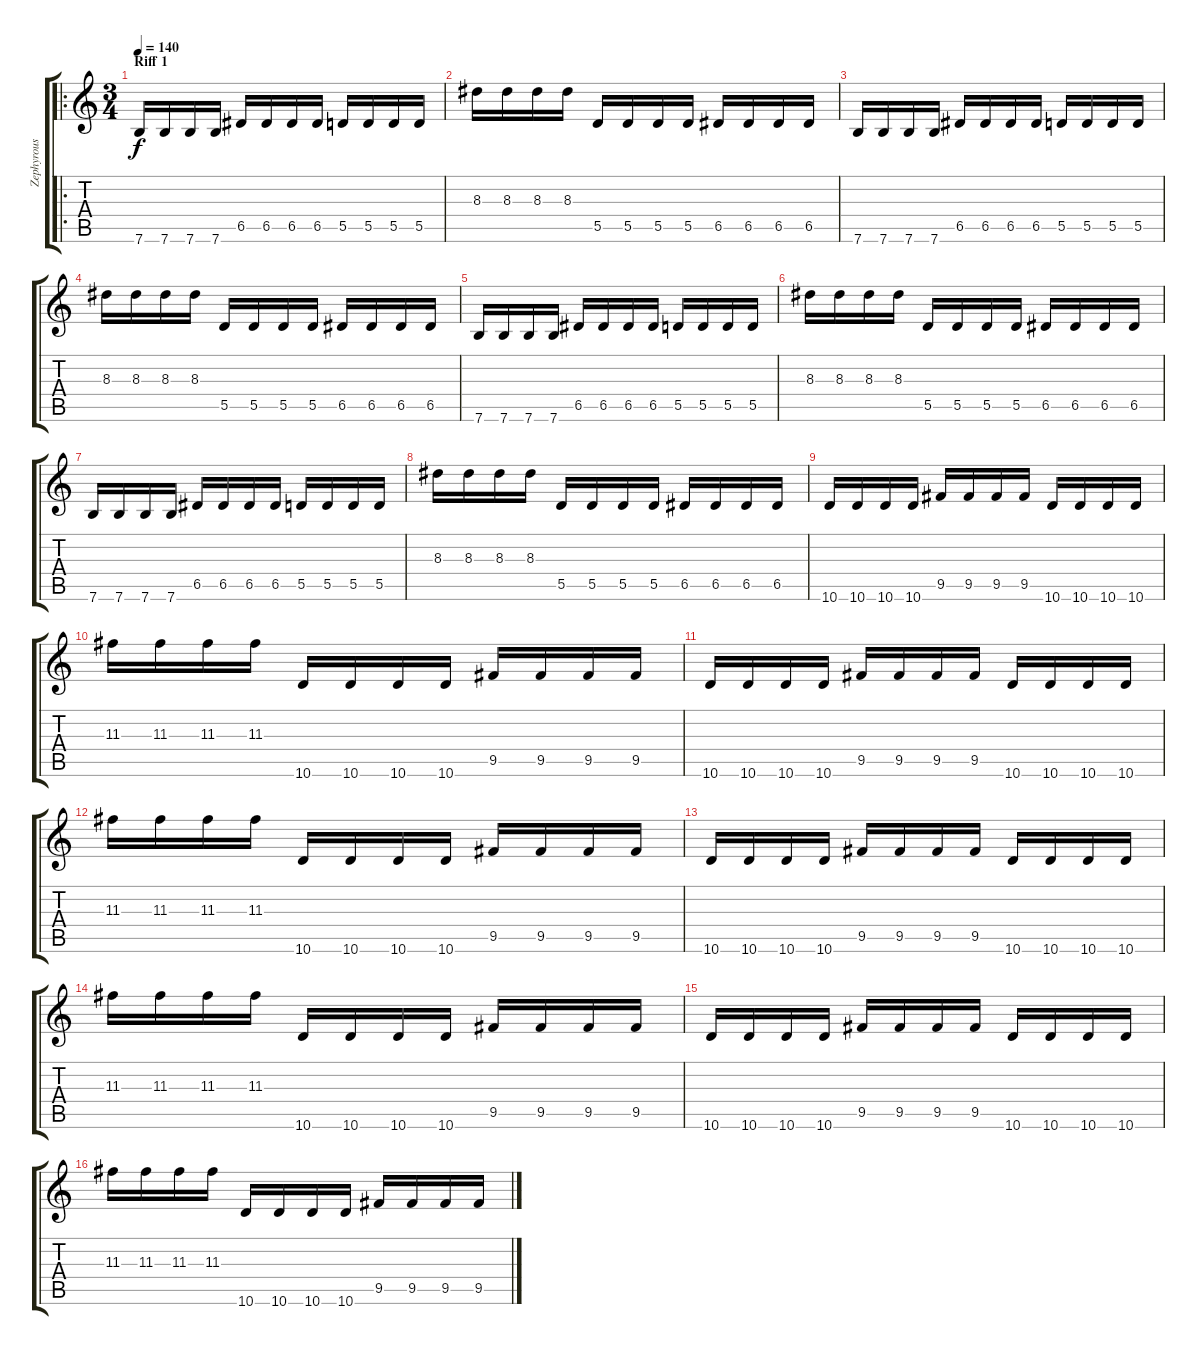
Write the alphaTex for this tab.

\track ("Zephyrous" "Zephyrous") {instrument overdrivenguitar}
\staff {score tabs}
\tuning (E4 B3 G3 D3 A2 E2) {hide}
\ro
\ts (3 4)
\section ("" "Riff 1")
\tempo 140
\clef g2
\ks c
7.6.16{dy f instrument overdrivenguitar} 7.6.16 7.6.16 7.6.16 6.5.16 6.5.16 6.5.16 6.5.16 5.5.16 5.5.16 5.5.16 5.5.16 |
8.3.16 8.3.16 8.3.16 8.3.16 5.5.16 5.5.16 5.5.16 5.5.16 6.5.16 6.5.16 6.5.16 6.5.16 |
7.6.16 7.6.16 7.6.16 7.6.16 6.5.16 6.5.16 6.5.16 6.5.16 5.5.16 5.5.16 5.5.16 5.5.16 |
8.3.16 8.3.16 8.3.16 8.3.16 5.5.16 5.5.16 5.5.16 5.5.16 6.5.16 6.5.16 6.5.16 6.5.16 |
7.6.16 7.6.16 7.6.16 7.6.16 6.5.16 6.5.16 6.5.16 6.5.16 5.5.16 5.5.16 5.5.16 5.5.16 |
8.3.16 8.3.16 8.3.16 8.3.16 5.5.16 5.5.16 5.5.16 5.5.16 6.5.16 6.5.16 6.5.16 6.5.16 |
7.6.16 7.6.16 7.6.16 7.6.16 6.5.16 6.5.16 6.5.16 6.5.16 5.5.16 5.5.16 5.5.16 5.5.16 |
8.3.16 8.3.16 8.3.16 8.3.16 5.5.16 5.5.16 5.5.16 5.5.16 6.5.16 6.5.16 6.5.16 6.5.16 |
10.6.16 10.6.16 10.6.16 10.6.16 9.5.16 9.5.16 9.5.16 9.5.16 10.6.16 10.6.16 10.6.16 10.6.16 |
11.3.16 11.3.16 11.3.16 11.3.16 10.6.16 10.6.16 10.6.16 10.6.16 9.5.16 9.5.16 9.5.16 9.5.16 |
10.6.16 10.6.16 10.6.16 10.6.16 9.5.16 9.5.16 9.5.16 9.5.16 10.6.16 10.6.16 10.6.16 10.6.16 |
11.3.16 11.3.16 11.3.16 11.3.16 10.6.16 10.6.16 10.6.16 10.6.16 9.5.16 9.5.16 9.5.16 9.5.16 |
10.6.16 10.6.16 10.6.16 10.6.16 9.5.16 9.5.16 9.5.16 9.5.16 10.6.16 10.6.16 10.6.16 10.6.16 |
11.3.16 11.3.16 11.3.16 11.3.16 10.6.16 10.6.16 10.6.16 10.6.16 9.5.16 9.5.16 9.5.16 9.5.16 |
10.6.16 10.6.16 10.6.16 10.6.16 9.5.16 9.5.16 9.5.16 9.5.16 10.6.16 10.6.16 10.6.16 10.6.16 |
11.3.16 11.3.16 11.3.16 11.3.16 10.6.16 10.6.16 10.6.16 10.6.16 9.5.16 9.5.16 9.5.16 9.5.16
